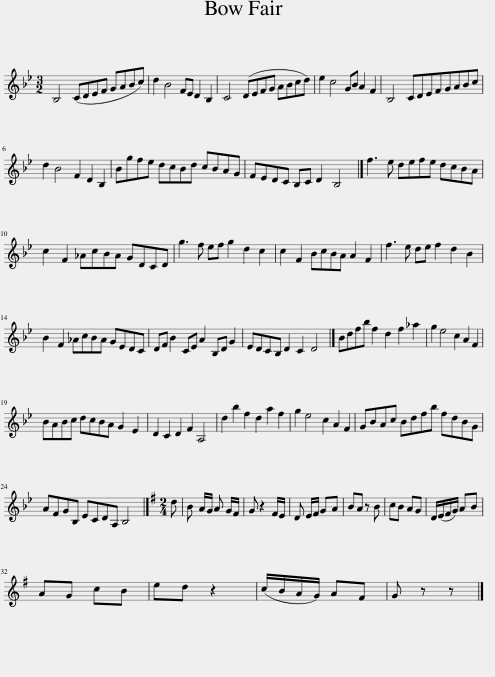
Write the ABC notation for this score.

X:1
L:1/8
M:3/2
I:linebreak $
K:Bb
V:1 treble
V:1
 B,4 (CDEF GABc) | d2 B4 FE D2 B,2 | C4 (DEFG ABcd) | e2 c4 GB A2 F2 | B,4 CDEFGABc |$ %5
 d2 B4 F2 D2 B,2 | Bgfe dcBd cBAG | FEDC B,C D2 B,4 |] f3 e defe dcBA |$ c2 F2 _AcBA GDCD | %10
 g3 f ef g2 d2 c2 | c2 F2 BcBA A2 F2 | f3 e de f2 d2 B2 |$ B2 F2 _AcBA GEDC | DF B2 CE A2 B,D G2 | %15
 EDCB, D2 C2 D4 |] Bdfb f2 d2 f2 _a2 | g2 e4 c2 A2 F2 |$ BABc dcBA G2 E2 | D2 C2 D2 F2 A,4 | %20
 d2 b2 f2 d2 a2 f2 | g2 e4 c2 A2 F2 | GBAc Bdfb fdBG |$ AFGB, ECDA, B,4 |][K:G][M:2/4] d | %25
 B A/G/ A G/F/ | G z2 F/E/ | D E/F/ GA | BA z B | cB AG | %30
 D/(E/F/G/) AB |$ AG cB | ed z2 | (c/B/A/G/) AF | G z z |] %35
